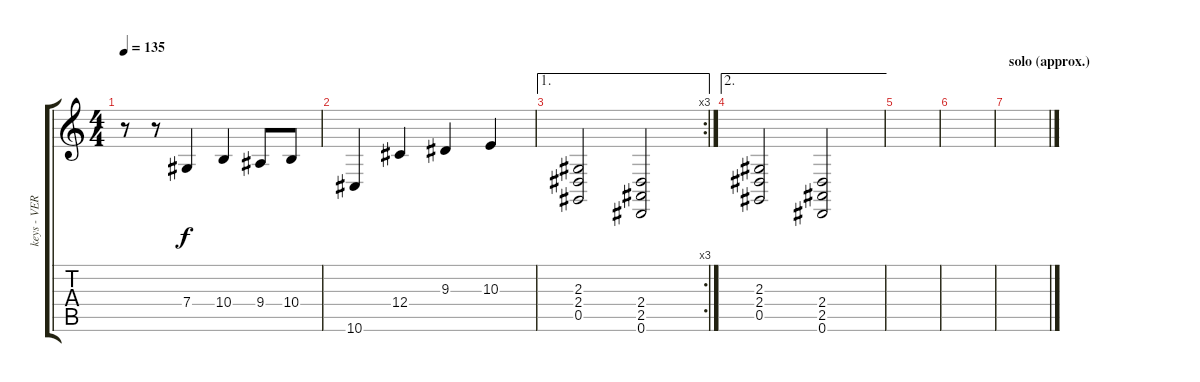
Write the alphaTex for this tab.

\track ("keys - VERY approx. :)" "keys - VER") {instrument synthstrings2}
\staff {score tabs}
\tuning (Eb4 Bb3 Gb3 Db3 Ab2 Eb2) {hide}
\ts (4 4)
\tempo 135
\clef g2
\ks c
r.8{dy f} r.8 7.4.4 10.4.4 9.4.8 10.4.8 |
10.6.4 12.4.4 9.3.4 10.3.4 |
\ae 1
\rc 3
(2.3 2.4 0.5).2 (2.4 2.5 0.6).2 |
\ae 2
(2.3 2.4 0.5).2 (2.4 2.5 0.6).2 |
|
|
\section ("" "solo (approx.)")
